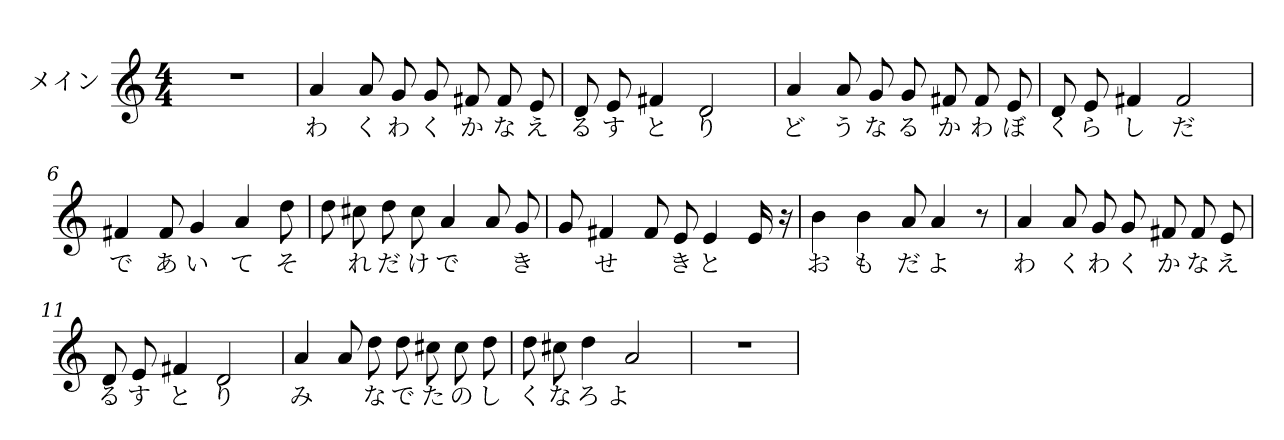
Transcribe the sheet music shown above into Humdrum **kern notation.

**kern	**text
*part1	*part1
*staff1	*staff1
*I"メイン	*
*clefG2	*
*k[]	*
*M4/4	*
*MM180	*
=1	=1
1r	.
=2	=2
4a	わ
8a	く
8g	わ
8g	く
8f#	か
8f#	な
8e	え
=3	=3
8d	る
8e	す
4f#	と
2d	り
=4	=4
4a	ど
8a	う
8g	な
8g	る
8f#	か
8f#	わ
8e	ぼ
=5	=5
8d	く
8e	ら
4f#	し
2f#	だ
=6	=6
4f#	で
8f#	あ
4g	い
4a	て
8dd	そ
=7	=7
8dd	.
8cc#	れ
8dd	だ
8cc#	け
4a	で
8a	.
8g	き
=8	=8
8g	.
4f#	せ
8f#	.
8e	き
4e	と
16e	.
16r	.
=9	=9
4b	お
4b	も
8a	だ
4a	よ
8r	.
=10	=10
4a	わ
8a	く
8g	わ
8g	く
8f#	か
8f#	な
8e	え
=11	=11
8d	る
8e	す
4f#	と
2d	り
=12	=12
4a	み
8a	.
8dd	な
8dd	で
8cc#	た
8cc#	の
8dd	し
=13	=13
8dd	く
8cc#	な
4dd	ろ
2a	よ
=14	=14
1r	.
=	=
*-	*-
